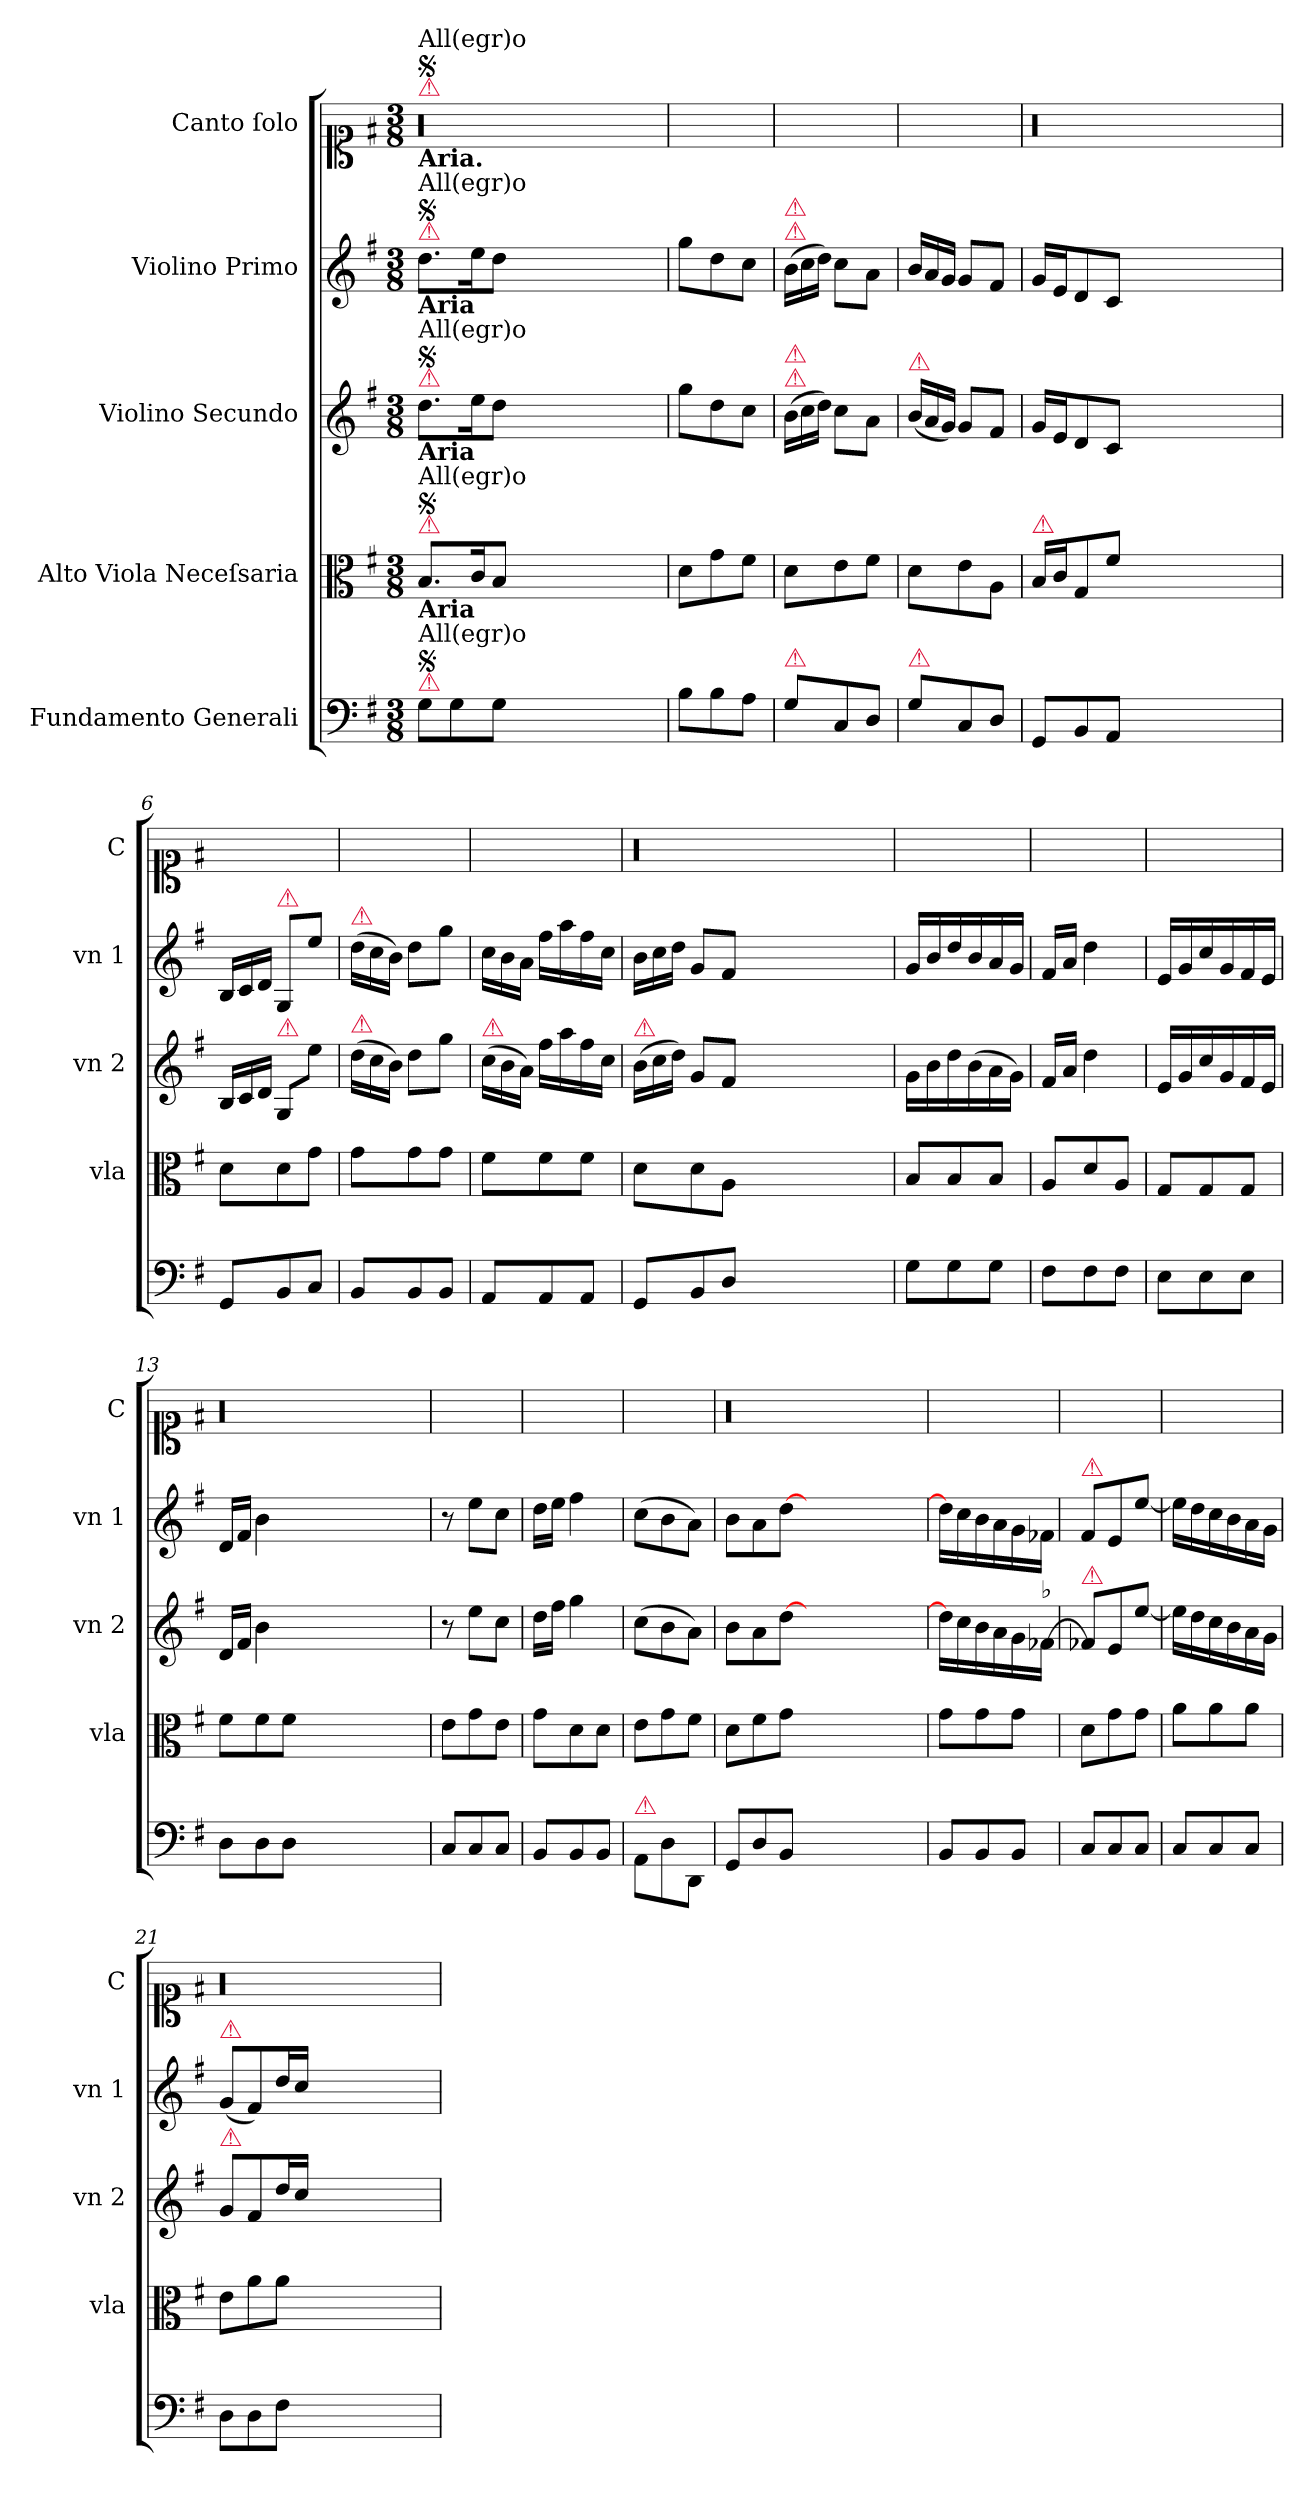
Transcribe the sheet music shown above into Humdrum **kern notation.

**kern	**kern	**kern	**kern	**kern
*part5	*part4	*part3	*part2	*part1
*staff5	*staff4	*staff3	*staff2	*staff1
*I"Fundamento Generali	*I"Alto Viola Neceſsaria	*I"Violino Secundo	*I"Violino Primo	*I"Canto ſolo
*	*I'vla	*I'vn 2	*I'vn 1	*I'C
*clefF4	*clefC3	*clefG2	*clefG2	*clefC1
*k[f#]	*k[f#]	*k[f#]	*k[f#]	*k[f#]
*M3/8	*M3/8	*M3/8	*M3/8	*M3/8
=1	=1	=1	=1	=1
!	!	!	!	!LO:TX:a:color=crimson:t=⚠
!	!	!	!	!LO:TX:a:t=[segno]
!	!	!	!	!LO:TX:a:t=All(egr)o
!	!	!	!LO:TX:a:color=crimson:t=⚠	!
!	!	!	!LO:TX:a:t=[segno]	!
!	!	!	!LO:TX:a:t=All(egr)o	!
!	!	!	!LO:TX:a:B:t=Aria.	!
!	!	!LO:TX:a:color=crimson:t=⚠	!	!
!	!	!LO:TX:a:t=[segno]	!	!
!	!	!LO:TX:a:t=All(egr)o	!	!
!	!	!LO:TX:a:B:t=Aria	!	!
!	!LO:TX:a:color=crimson:t=⚠	!	!	!
!	!LO:TX:a:t=[segno]	!	!	!
!	!LO:TX:a:t=All(egr)o	!	!	!
!	!LO:TX:a:B:t=Aria	!	!	!
!LO:TX:a:color=crimson:t=⚠	!	!	!	!
!LO:TX:a:t=[segno]	!	!	!	!
!LO:TX:a:t=All(egr)o	!	!	!	!
!LO:TX:a:B:t=Aria	!	!	!	!
!	!	!	!	!LO:N:vis=00
8G\L	8.B/L	8.dd\L	8.dd\L	1.r
8G\	.	.	.	.
.	16c/K	16ee\K	16ee\K	.
8G\J	8B/J	8dd\J	8dd\J	.
1ryy	1ryy	1ryy	1ryy	.
8ryy	8ryy	8ryy	8ryy	.
=2	=2	=2	=2	=2
8B\L	8d\L	8gg\L	8gg\L	4.ryy
8B\	8g\	8dd\	8dd\	.
8A\J	8f#\J	8cc\J	8cc\J	.
=3	=3	=3	=3	=3
*	*	*Xtuplet	*Xtuplet	*
!	!	!	!LO:TX:a:color=crimson:t=⚠	!
!	!	!	!LO:TX:a:color=crimson:t=⚠	!
!	!	!LO:TX:a:color=crimson:t=⚠	!	!
!	!	!LO:TX:a:color=crimson:t=⚠	!	!
!LO:TX:a:color=crimson:t=⚠	!	!	!	!
8G\L	8d\L	(24b\LL	(24b\LL	4.ryy
.	.	24cc\	24cc\	.
.	.	24dd\JJ)	24dd\JJ)	.
8C/	8e\	8cc\L	8cc\L	.
8D/J	8f#\J	8a\J	8a\J	.
=4	=4	=4	=4	=4
!	!	!LO:TX:a:color=crimson:t=⚠	!	!
!LO:TX:a:color=crimson:t=⚠	!	!	!	!
8G\L	8d\L	(24b/LL	24b/LL	4.ryy
.	.	24a/	24a/	.
.	.	24g/JJ)	24g/JJ	.
8C/	8e\	8g/L	8g/L	.
8D/J	8A\J	8f#/J	8f#/J	.
=5	=5	=5	=5	=5
!	!LO:TX:a:color=crimson:t=⚠	!	!	!
!	!	!	!	!LO:N:vis=00
8GG/L	16B/LL	16g/LL	16g/LL	1.r
.	16c/J	16e/J	16e/J	.
8BB/	8G/	8d/	8d/	.
8AA/J	8f#\J	8c/J	8c/J	.
1ryy	1ryy	1ryy	1ryy	.
8ryy	8ryy	8ryy	8ryy	.
=6	=6	=6	=6	=6
8GG/L	8d\L	24B/LL	24B/LL	4.ryy
.	.	24c/	24c/	.
.	.	24d/JJ	24d/JJ	.
!	!	!	!LO:TX:a:color=crimson:t=⚠	!
!	!	!LO:TX:a:color=crimson:t=⚠	!	!
8BB/	8d\	8G/L	8G\L	.
8C/J	8g\J	8ee\J	8ee/J	.
=7	=7	=7	=7	=7
!	!	!	!LO:TX:a:color=crimson:t=⚠	!
!	!	!LO:TX:a:color=crimson:t=⚠	!	!
8BB/L	8g\L	(24dd\LL	(24dd\LL	4.ryy
.	.	24cc\	24cc\	.
.	.	24b\JJ)	24b\JJ)	.
8BB/	8g\	8dd\L	8dd\L	.
8BB/J	8g\J	8gg\J	8gg\J	.
=8	=8	=8	=8	=8
!	!	!LO:TX:a:color=crimson:t=⚠	!	!
8AA/L	8f#\L	(24cc\LL	24cc\LL	4.ryy
.	.	24b\	24b\	.
.	.	24a\JJ)	24a\JJ	.
8AA/	8f#\	16ff#\LL	16ff#\LL	.
.	.	16aa\	16aa\	.
8AA/J	8f#\J	16ff#\	16ff#\	.
.	.	16cc\JJ	16cc\JJ	.
=9	=9	=9	=9	=9
!	!	!LO:TX:a:color=crimson:t=⚠	!	!
!	!	!	!	!LO:N:vis=00
8GG/L	8d\L	(24b\LL	24b\LL	1.r
.	.	24cc\	24cc\	.
.	.	24dd\JJ)	24dd\JJ	.
8BB/	8d\	8g/L	8g/L	.
8D/J	8A\J	8f#/J	8f#/J	.
1ryy	1ryy	1ryy	1ryy	.
8ryy	8ryy	8ryy	8ryy	.
=10	=10	=10	=10	=10
8G\L	8B/L	16g\LL	16g/LL	4.ryy
.	.	16b\	16b/	.
8G\	8B/	16dd\	16dd/	.
.	.	(16b\	16b/	.
8G\J	8B/J	16a\	16a/	.
.	.	16g\JJ)	16g/JJ	.
=11	=11	=11	=11	=11
8F#\L	8A/L	16f#/LL	16f#/LL	4.ryy
.	.	16a/JJ	16a/JJ	.
8F#\	8d/	4dd\	4dd\	.
8F#\J	8A/J	.	.	.
=12	=12	=12	=12	=12
8E\L	8G/L	16e/LL	16e/LL	4.ryy
.	.	16g/	16g/	.
8E\	8G/	16cc/	16cc/	.
.	.	16g/	16g/	.
8E\J	8G/J	16f#/	16f#/	.
.	.	16e/JJ	16e/JJ	.
=13	=13	=13	=13	=13
!	!	!	!	!LO:N:vis=00
8D\L	8f#\L	16d/LL	16d/LL	1.r
.	.	16f#/JJ	16f#/JJ	.
8D\	8f#\	4b\	4b\	.
8D\J	8f#\J	.	.	.
1ryy	1ryy	1ryy	1ryy	.
8ryy	8ryy	8ryy	8ryy	.
=14	=14	=14	=14	=14
8C/L	8e\L	8r	8r	4.ryy
8C/	8g\	8ee\L	8ee\L	.
8C/J	8e\J	8cc\J	8cc\J	.
=15	=15	=15	=15	=15
8BB/L	8g\L	16dd\LL	16dd\LL	4.ryy
.	.	16ff#\JJ	16ee\JJ	.
8BB/	8d\	4gg\	4ff#\	.
8BB/J	8d\J	.	.	.
=16	=16	=16	=16	=16
!LO:TX:a:color=crimson:t=⚠	!	!	!	!
8AA\L	8e\L	(8cc\L	(8cc\L	4.ryy
8D/	8g\	8b\	8b\	.
8DD\J	8f#\J	8a\J)	8a\J)	.
=17	=17	=17	=17	=17
!	!	!	!	!LO:N:vis=00
8GG/L	8d\L	8b\L	8b\L	1.r
8D/	8f#\	8a\	8a\	.
8BB/J	8g\J	[8dd\J	[8dd\J	.
1ryy	1ryy	1ryy	1ryy	.
8ryy	8ryy	8ryy	8ryy	.
=18	=18	=18	=18	=18
8BB/L	8g\L	16dd!\LL]	16dd!\LL]	4.ryy
.	.	16cc\	16cc\	.
8BB/	8g\	16b\	16b\	.
.	.	16a\	16a\	.
8BB/J	8g\J	16g\	16g\	.
!	!	!LO:TX:a:t=♭	!	!
.	.	[16f-X\JJ	16f-X\JJ	.
=19	=19	=19	=19	=19
!	!	!	!LO:TX:a:color=crimson:t=⚠	!
!	!	!LO:TX:a:color=crimson:t=⚠	!	!
8C/L	8d\L	8f-X/L]	8f#/L	4.ryy
8C/	8g\	8e/	8e/	.
8C/J	8g\J	[8ee\J	[8ee\J	.
=20	=20	=20	=20	=20
8C/L	8a\L	16ee!\LL]	16ee!\LL]	4.ryy
.	.	16dd\	16dd\	.
8C/	8a\	16cc\	16cc\	.
.	.	16b\	16b\	.
8C/J	8a\J	16a\	16a\	.
.	.	16g\JJ	16g\JJ	.
=21	=21	=21	=21	=21
!	!	!	!LO:TX:a:color=crimson:t=⚠	!
!	!	!LO:TX:a:color=crimson:t=⚠	!	!
!	!	!	!	!LO:N:vis=00
8D\L	8e\L	8g/L	(8g/L	1.r
8D\	8a\	8f#/	8f#/)	.
8F#\J	8a\J	16dd\L	16dd\L	.
.	.	16cc\JJ	16cc\JJ	.
1ryy	1ryy	1ryy	1ryy	.
8ryy	8ryy	8ryy	8ryy	.
=	=	=	=	=
*-	*-	*-	*-	*-
